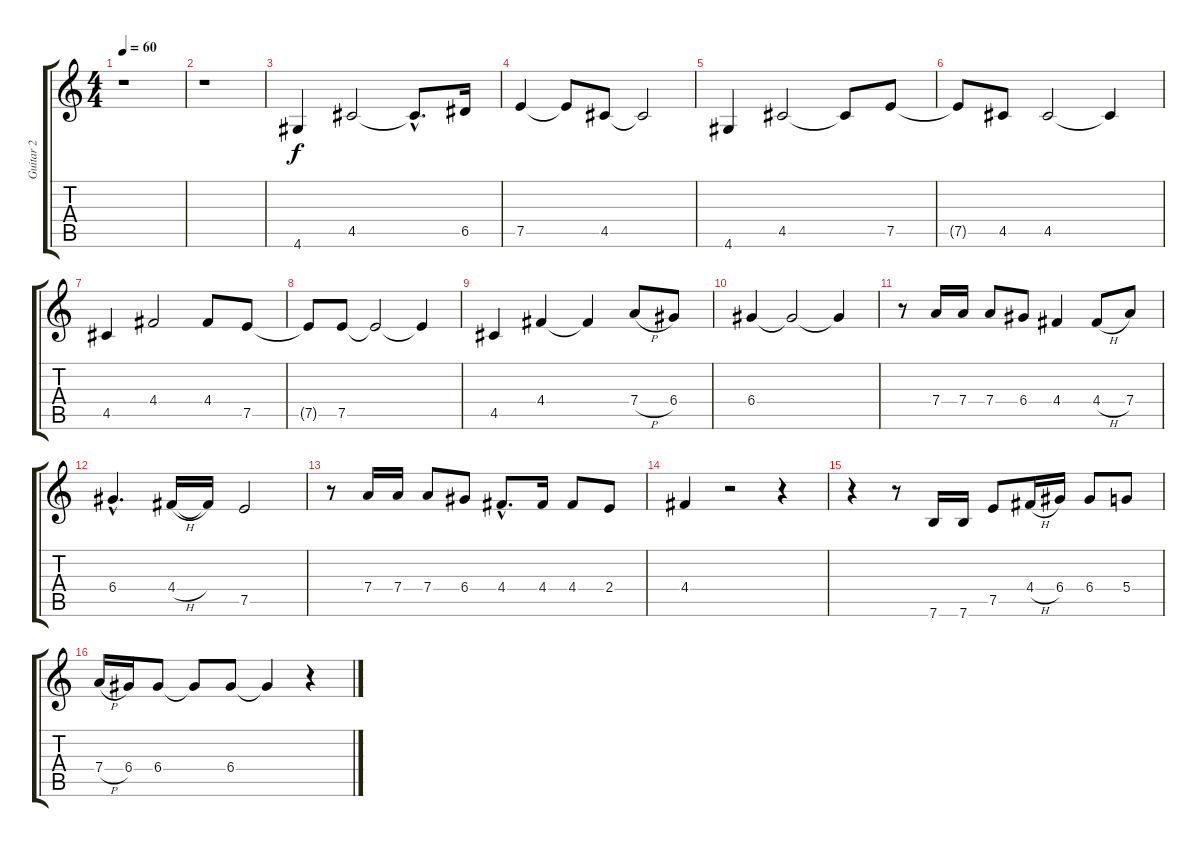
\track ("Guitar 2" "Guitar 2") {instrument electricguitarjazz}
\staff {score tabs}
\tuning (E4 B3 G3 D3 A2 E2) {hide}
\ts (4 4)
\tempo 60
\clef g2
\ks c
r.1{dy f instrument electricguitarjazz} |
r.1 |
4.6.4 4.5.2 4.5{hac t}.8{d} 6.5.16 |
7.5.4 7.5{t}.8 4.5.8 4.5{t}.2 |
4.6.4 4.5.2 4.5{t}.8 7.5.8 |
7.5{t}.8 4.5.8 4.5.2 4.5{t}.4 |
4.5.4 4.4.2 4.4.8 7.5.8 |
7.5{t}.8 7.5.8 7.5{t}.2 7.5{t}.4 |
4.5.4 4.4.4 4.4{t}.4 7.4{h}.8 6.4.8 |
6.4.4 6.4{t}.2 6.4{t}.4 |
r.8 7.4.16 7.4.16 7.4.8 6.4.8 4.4.4 4.4{h}.8 7.4.8 |
6.4{hac}.4{d} 4.4{h}.16 4.4{t}.16 7.5.2 |
r.8 7.4.16 7.4.16 7.4.8 6.4.8 4.4{hac}.8{d} 4.4.16 4.4.8 2.4.8 |
4.4.4 r.2 r.4 |
r.4 r.8 7.6.16 7.6.16 7.5.8 4.4{h}.16 6.4.16 6.4.8 5.4.8 |
7.4{h}.16 6.4.16 6.4.8 6.4{t}.8 6.4.8 6.4{t}.4 r.4
